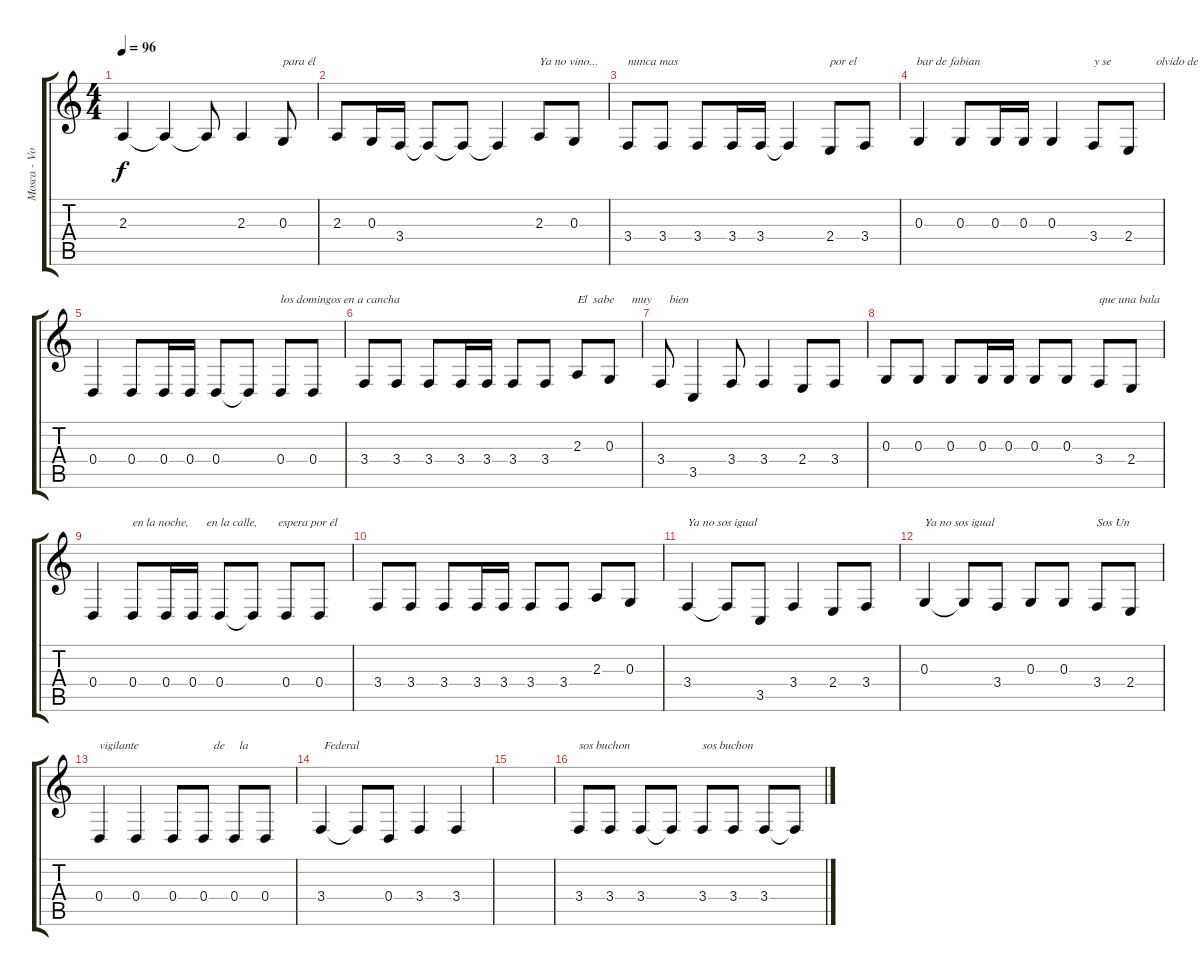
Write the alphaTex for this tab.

\track ("Mosca - Voz" "Mosca - Vo") {instrument englishhorn}
\staff {score tabs}
\tuning (E4 B3 G3 D3 A2 E2) {hide}
\ts (4 4)
\tempo 96
\clef g2
\ks c
2.3.4{dy f} 2.3{t}.4 2.3{t}.8 2.3.4 0.3.8{txt "para él"} |
2.3.8 0.3.16 3.4.16 3.4{t}.8 3.4{t}.8 3.4{t}.4 2.3.8{txt "Ya no vino..."} 0.3.8 |
3.4.8{txt "nunca mas"} 3.4.8 3.4.8 3.4.16 3.4.16 3.4{t}.4 2.4.8{txt "por el                    bar de fabian"} 3.4.8 |
0.3.4 0.3.8 0.3.16 0.3.16 0.3.4 3.4.8{txt "y se               olvido de pelearse"} 2.4.8 |
0.4.4 0.4.8 0.4.16 0.4.16 0.4.8 0.4{t}.8 0.4.8{txt "los domingos en a cancha"} 0.4.8 |
3.4.8 3.4.8 3.4.8 3.4.16 3.4.16 3.4.8 3.4.8 2.3.8{txt "El  sabe      muy      bien"} 0.3.8 |
3.4.8 3.5.4 3.4.8 3.4.4 2.4.8 3.4.8 |
0.3.8 0.3.8 0.3.8 0.3.16 0.3.16 0.3.8 0.3.8 3.4.8{txt "que una bala"} 2.4.8 |
0.4.4 0.4.8{txt "en la noche,      en la calle,       espera por él"} 0.4.16 0.4.16 0.4.8 0.4{t}.8 0.4.8 0.4.8 |
3.4.8 3.4.8 3.4.8 3.4.16 3.4.16 3.4.8 3.4.8 2.3.8 0.3.8 |
3.4.4{txt "Ya no sos igual"} 3.4{t}.8 3.5.8 3.4.4 2.4.8 3.4.8 |
0.3.4{txt "Ya no sos igual"} 0.3{t}.8 3.4.8 0.3.8 0.3.8 3.4.8{txt "Sos Un"} 2.4.8 |
0.4.4{txt "vigilante                         de     la"} 0.4.4 0.4.8 0.4.8 0.4.8 0.4.8 |
3.4.4{txt " Federal"} 3.4{t}.8 0.4.8 3.4.4 3.4.4 |
|
3.4.8{txt "sos buchon"} 3.4.8 3.4.8 3.4{t}.8 3.4.8{txt "sos buchon"} 3.4.8 3.4.8 3.4{t}.8
